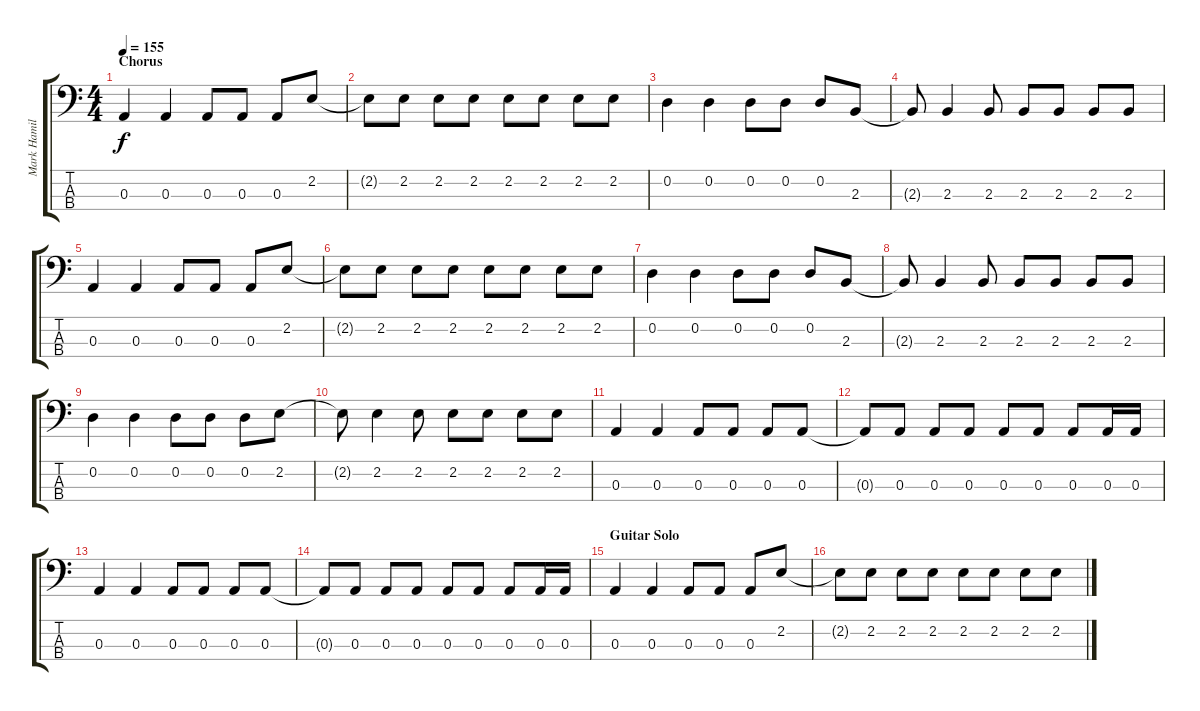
\track ("Mark Hamilton" "Mark Hamil") {instrument electricbasspick}
\staff {score tabs}
\tuning (G2 D2 A1 E1) {hide}
\ts (4 4)
\section ("" "Chorus")
\tempo 155
\clef f4
\ks c
0.3.4{dy f} 0.3.4 0.3.8 0.3.8 0.3.8 2.2.8 |
2.2{t}.8 2.2.8 2.2.8 2.2.8 2.2.8 2.2.8 2.2.8 2.2.8 |
0.2.4 0.2.4 0.2.8 0.2.8 0.2.8 2.3.8 |
2.3{t}.8 2.3.4 2.3.8 2.3.8 2.3.8 2.3.8 2.3.8 |
0.3.4 0.3.4 0.3.8 0.3.8 0.3.8 2.2.8 |
2.2{t}.8 2.2.8 2.2.8 2.2.8 2.2.8 2.2.8 2.2.8 2.2.8 |
0.2.4 0.2.4 0.2.8 0.2.8 0.2.8 2.3.8 |
2.3{t}.8 2.3.4 2.3.8 2.3.8 2.3.8 2.3.8 2.3.8 |
0.2.4 0.2.4 0.2.8 0.2.8 0.2.8 2.2.8 |
2.2{t}.8 2.2.4 2.2.8 2.2.8 2.2.8 2.2.8 2.2.8 |
0.3.4 0.3.4 0.3.8 0.3.8 0.3.8 0.3.8 |
0.3{t}.8 0.3.8 0.3.8 0.3.8 0.3.8 0.3.8 0.3.8 0.3.16 0.3.16 |
0.3.4 0.3.4 0.3.8 0.3.8 0.3.8 0.3.8 |
0.3{t}.8 0.3.8 0.3.8 0.3.8 0.3.8 0.3.8 0.3.8 0.3.16 0.3.16 |
\section ("" "Guitar Solo")
0.3.4 0.3.4 0.3.8 0.3.8 0.3.8 2.2.8 |
2.2{t}.8 2.2.8 2.2.8 2.2.8 2.2.8 2.2.8 2.2.8 2.2.8
